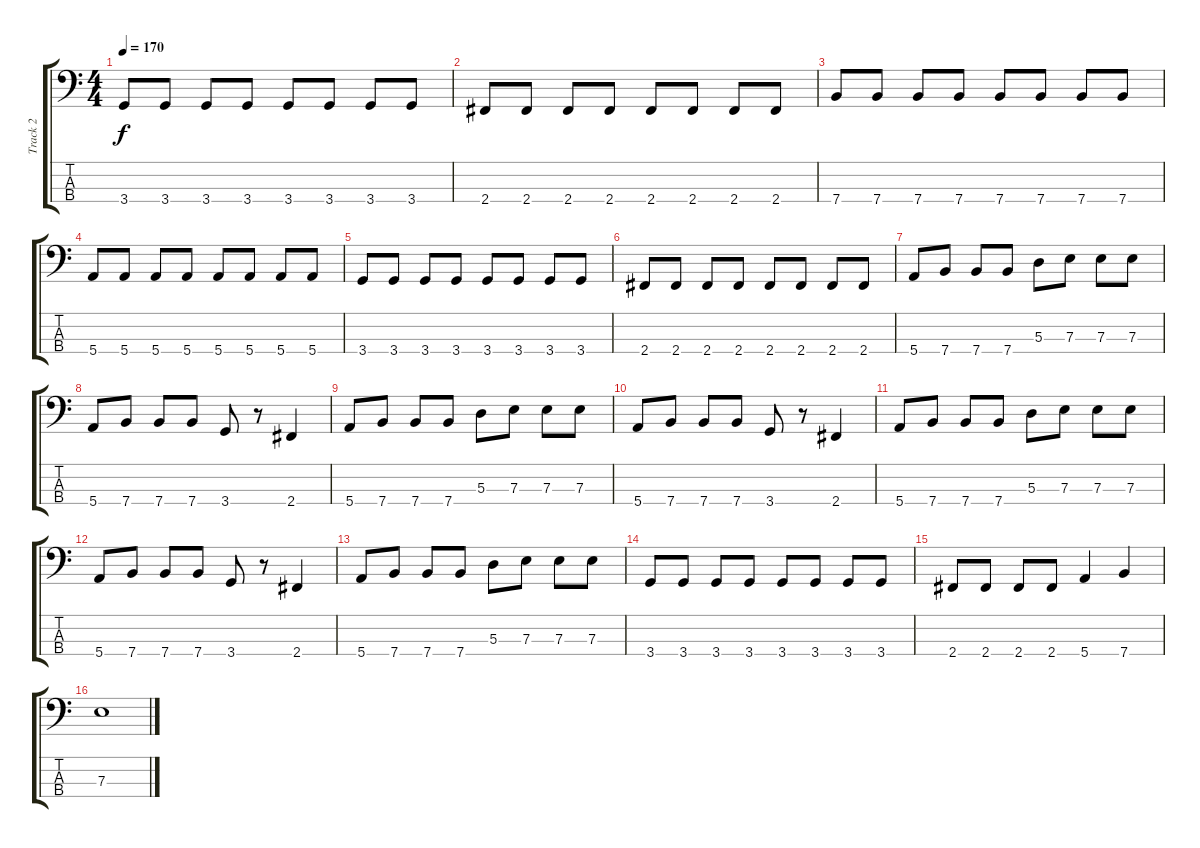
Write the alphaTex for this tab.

\track ("Track 2" "Track 2") {instrument electricbassfinger}
\staff {score tabs}
\tuning (G2 D2 A1 E1) {hide}
\ts (4 4)
\tempo 170
\clef f4
\ks c
3.4.8{dy f} 3.4.8 3.4.8 3.4.8 3.4.8 3.4.8 3.4.8 3.4.8 |
2.4.8 2.4.8 2.4.8 2.4.8 2.4.8 2.4.8 2.4.8 2.4.8 |
7.4.8 7.4.8 7.4.8 7.4.8 7.4.8 7.4.8 7.4.8 7.4.8 |
5.4.8 5.4.8 5.4.8 5.4.8 5.4.8 5.4.8 5.4.8 5.4.8 |
3.4.8 3.4.8 3.4.8 3.4.8 3.4.8 3.4.8 3.4.8 3.4.8 |
2.4.8 2.4.8 2.4.8 2.4.8 2.4.8 2.4.8 2.4.8 2.4.8 |
5.4.8 7.4.8 7.4.8 7.4.8 5.3.8 7.3.8 7.3.8 7.3.8 |
5.4.8 7.4.8 7.4.8 7.4.8 3.4.8 r.8 2.4.4 |
5.4.8 7.4.8 7.4.8 7.4.8 5.3.8 7.3.8 7.3.8 7.3.8 |
5.4.8 7.4.8 7.4.8 7.4.8 3.4.8 r.8 2.4.4 |
5.4.8 7.4.8 7.4.8 7.4.8 5.3.8 7.3.8 7.3.8 7.3.8 |
5.4.8 7.4.8 7.4.8 7.4.8 3.4.8 r.8 2.4.4 |
5.4.8 7.4.8 7.4.8 7.4.8 5.3.8 7.3.8 7.3.8 7.3.8 |
3.4.8 3.4.8 3.4.8 3.4.8 3.4.8 3.4.8 3.4.8 3.4.8 |
2.4.8 2.4.8 2.4.8 2.4.8 5.4.4 7.4.4 |
7.3.1
